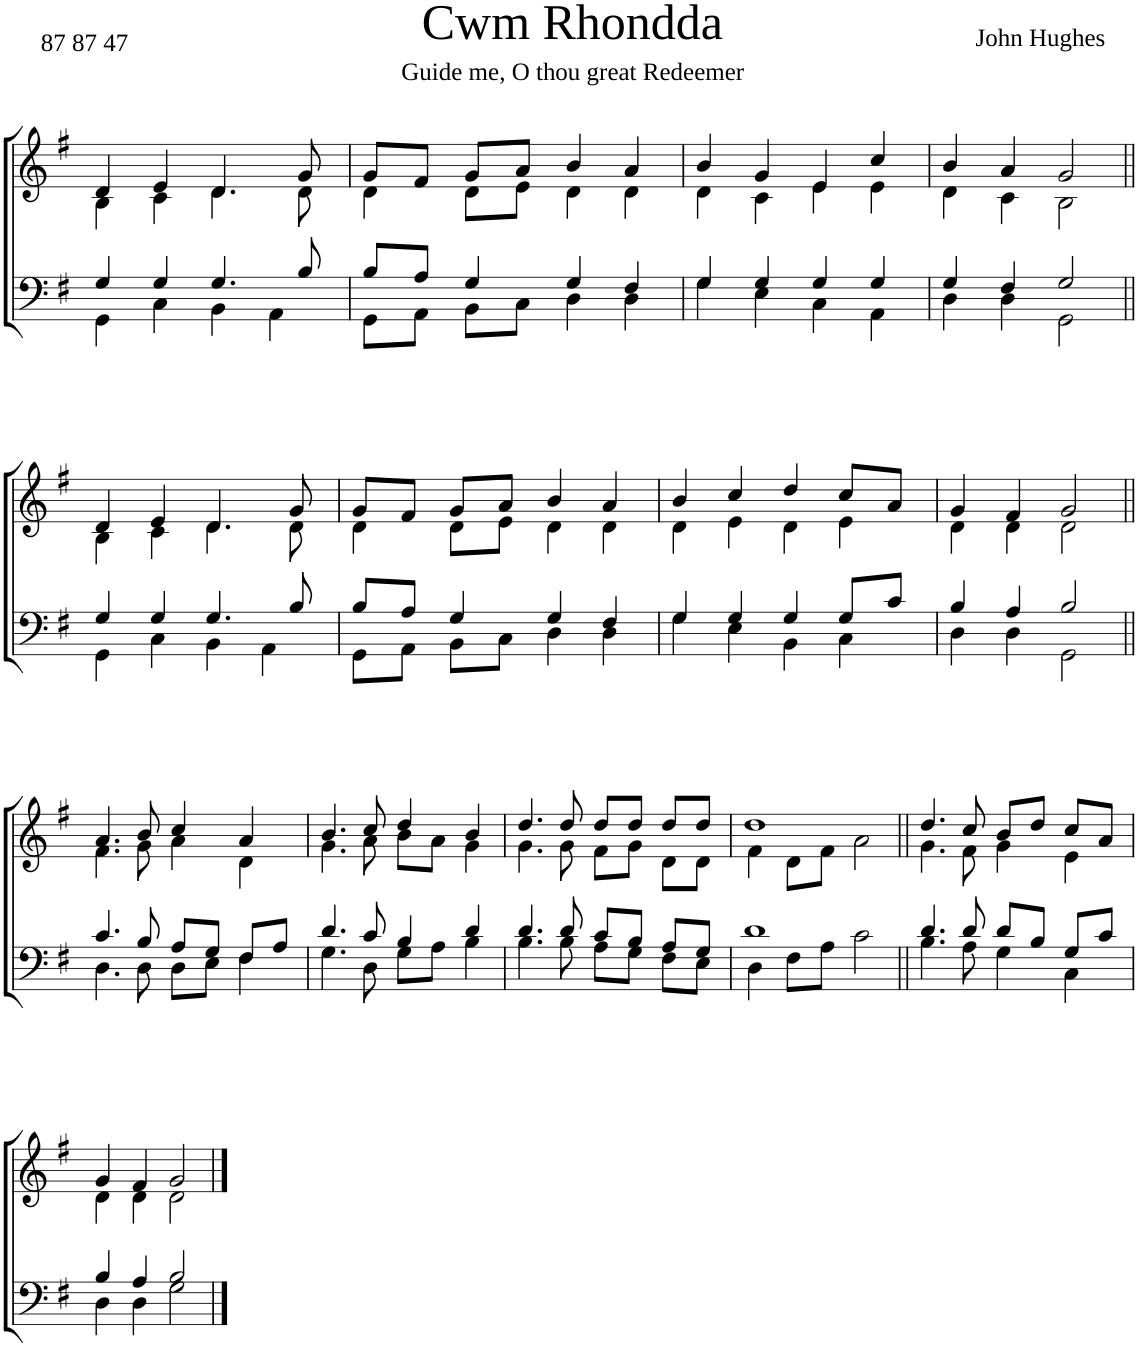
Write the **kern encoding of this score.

**kern	**kern
*part1	*part1
*staff2	*staff1
*I"Piano	*
*clefF4	*clefG2
*k[f#]	*k[f#]
=1	=1
*^	*^
4G/	4GG\	4d/	4B\
4G/	4C\	4e/	4c\
4.G/	4BB\	4.d/	4.d\
.	4AA\	.	.
8B/	.	8g/	8d\
=2	=2	=2	=2
8B/L	8GG\L	8g/L	4d\
8A/J	8AA\J	8f#/J	.
4G/	8BB\L	8g/L	8d\L
.	8C\J	8a/J	8e\J
4G/	4D\	4b/	4d\
4F#/	4D\	4a/	4d\
=3	=3	=3	=3
4G/	4G\	4b/	4d\
4G/	4E\	4g/	4c\
4G/	4C\	4e/	4e\
4G/	4AA\	4cc/	4e\
=4	=4	=4	=4
4G/	4D\	4b/	4d\
4F#/	4D\	4a/	4c\
2G/	2GG\	2g/	2B\
!!LO:LB:g=z	!!
=5||	=5||	=5||	=5||
4G/	4GG\	4d/	4B\
4G/	4C\	4e/	4c\
4.G/	4BB\	4.d/	4.d\
.	4AA\	.	.
8B/	.	8g/	8d\
=6	=6	=6	=6
8B/L	8GG\L	8g/L	4d\
8A/J	8AA\J	8f#/J	.
4G/	8BB\L	8g/L	8d\L
.	8C\J	8a/J	8e\J
4G/	4D\	4b/	4d\
4F#/	4D\	4a/	4d\
=7	=7	=7	=7
4G/	4G\	4b/	4d\
4G/	4E\	4cc/	4e\
4G/	4BB\	4dd/	4d\
8G/L	4C\	8cc/L	4e\
8c/J	.	8a/J	.
=8	=8	=8	=8
4B/	4D\	4g/	4d\
4A/	4D\	4f#/	4d\
2B/	2GG\	2g/	2d\
!!LO:LB:g=z	!!
=9||	=9||	=9||	=9||
4.c/	4.D\	4.a/	4.f#\
8B/	8D\	8b/	8g\
8A/L	8D\L	4cc/	4a\
8G/J	8E\J	.	.
8F#/L	4F#\	4a/	4d\
8A/J	.	.	.
=10	=10	=10	=10
4.d/	4.G\	4.b/	4.g\
8c/	8D\	8cc/	8a\
4B/	8G\L	4dd/	8b\L
.	8A\J	.	8a\J
4d/	4B\	4b/	4g\
=11	=11	=11	=11
4.d/	4.B\	4.dd/	4.g\
8d/	8B\	8dd/	8g\
8c/L	8A\L	8dd/L	8f#\L
8B/J	8G\J	8dd/J	8g\J
8A/L	8F#\L	8dd/L	8d\L
8G/J	8E\J	8dd/J	8d\J
=12	=12	=12	=12
1d	4D\	1dd	4f#\
.	8F#\L	.	8d\L
.	8A\J	.	8f#\J
.	2c\	.	2a\
=13||	=13||	=13||	=13||
4.d/	4.B\	4.dd/	4.g\
8d/	8A\	8cc/	8f#\
8d/L	4G\	8b/L	4g\
8B/J	.	8dd/J	.
8G/L	4C\	8cc/L	4e\
8c/J	.	8a/J	.
!!LO:LB:g=z	!!
=14	=14	=14	=14
4B/	4D\	4g/	4d\
4A/	4D\	4f#/	4d\
2B/	2G\	2g/	2d\
*v	*v	*	*
*	*v	*v
==	==
*-	*-
